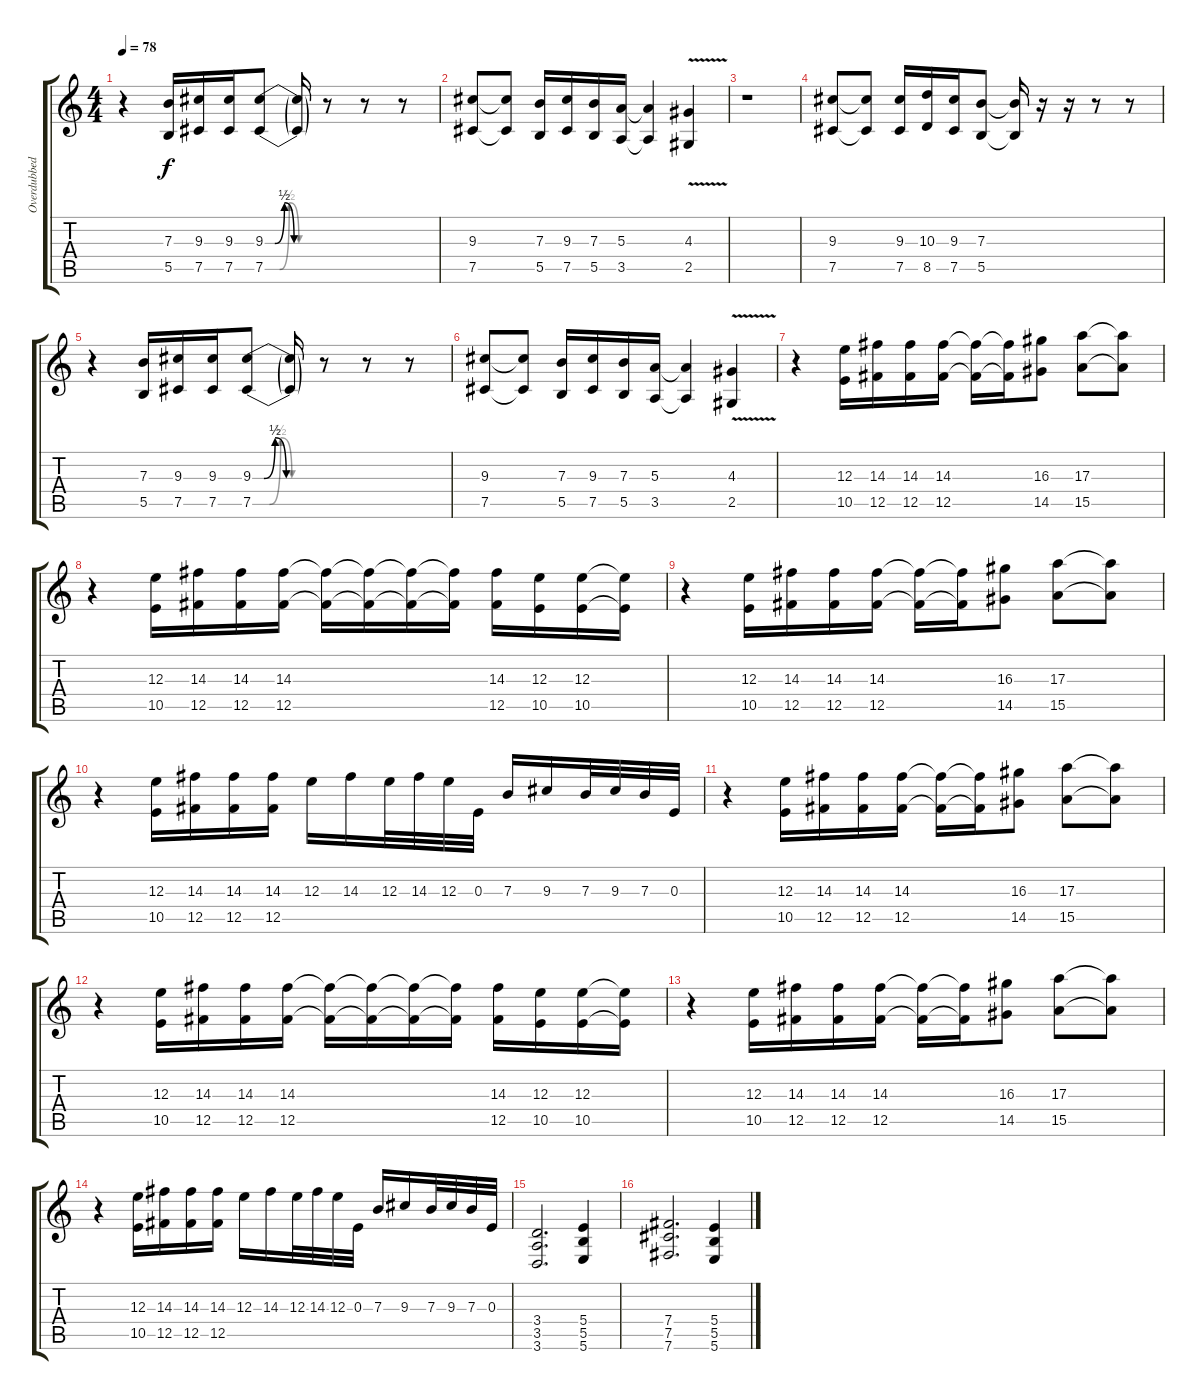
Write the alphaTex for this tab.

\track ("Overdubbed Left Guitar" "Overdubbed") {instrument distortionguitar}
\staff {score tabs}
\tuning (Db4 Ab3 E3 B2 Gb2 B1) {hide}
\ts (4 4)
\tempo 78
\clef g2
\ks c
r.4{dy f} (7.3 5.5).16 (9.3 7.5).16 (9.3 7.5).16 (9.3{be (custom 0 0 10 0 20 2 30 0 45 0 60 0)} 7.5{be (custom 0 0 15 0 25 2 35 0 60 0)}).8 (9.3{t} 7.5{t}).16 r.8 r.8 r.8 |
(9.3 7.5).8 (9.3{t} 7.5{t}).8 (7.3 5.5).16 (9.3 7.5).16 (7.3 5.5).16 (5.3 3.5).16 (5.3{t} 3.5{t}).4 (4.3 2.5{v}).4 |
r.1 |
(9.3 7.5).8 (9.3{t} 7.5{t}).8 (9.3 7.5).16 (10.3 8.5).16 (9.3 7.5).16 (7.3 5.5).8 (7.3{t} 5.5{t}).16 r.16 r.16 r.8 r.8 |
r.4 (7.3 5.5).16 (9.3 7.5).16 (9.3 7.5).16 (9.3{be (custom 0 0 10 0 20 2 30 0 45 0 60 0)} 7.5{be (custom 0 0 15 0 25 2 35 0 60 0)}).8 (9.3{t} 7.5{t}).16 r.8 r.8 r.8 |
(9.3 7.5).8 (9.3{t} 7.5{t}).8 (7.3 5.5).16 (9.3 7.5).16 (7.3 5.5).16 (5.3 3.5).16 (5.3{t} 3.5{t}).4 (4.3 2.5{v}).4 |
r.4 (12.3 10.5).16 (14.3 12.5).16 (14.3 12.5).16 (14.3 12.5).16 (14.3{t} 12.5{t}).16 (14.3{t} 12.5{t}).16 (16.3 14.5).8 (17.3 15.5).8 (17.3{t} 15.5{t}).8 |
r.4 (12.3 10.5).16 (14.3 12.5).16 (14.3 12.5).16 (14.3 12.5).16 (14.3{t} 12.5{t}).16 (14.3{t} 12.5{t}).16 (14.3{t} 12.5{t}).16 (14.3{t} 12.5{t}).16 (14.3 12.5).16 (12.3 10.5).16 (12.3 10.5).16 (12.3{t} 10.5{t}).16 |
r.4 (12.3 10.5).16 (14.3 12.5).16 (14.3 12.5).16 (14.3 12.5).16 (14.3{t} 12.5{t}).16 (14.3{t} 12.5{t}).16 (16.3 14.5).8 (17.3 15.5).8 (17.3{t} 15.5{t}).8 |
r.4 (12.3 10.5).16 (14.3 12.5).16 (14.3 12.5).16 (14.3 12.5).16 12.3.16 14.3.16 12.3.32 14.3.32 12.3.32 0.3.32 7.3.16 9.3.16 7.3.32 9.3.32 7.3.32 0.3.32 |
r.4 (12.3 10.5).16 (14.3 12.5).16 (14.3 12.5).16 (14.3 12.5).16 (14.3{t} 12.5{t}).16 (14.3{t} 12.5{t}).16 (16.3 14.5).8 (17.3 15.5).8 (17.3{t} 15.5{t}).8 |
r.4 (12.3 10.5).16 (14.3 12.5).16 (14.3 12.5).16 (14.3 12.5).16 (14.3{t} 12.5{t}).16 (14.3{t} 12.5{t}).16 (14.3{t} 12.5{t}).16 (14.3{t} 12.5{t}).16 (14.3 12.5).16 (12.3 10.5).16 (12.3 10.5).16 (12.3{t} 10.5{t}).16 |
r.4 (12.3 10.5).16 (14.3 12.5).16 (14.3 12.5).16 (14.3 12.5).16 (14.3{t} 12.5{t}).16 (14.3{t} 12.5{t}).16 (16.3 14.5).8 (17.3 15.5).8 (17.3{t} 15.5{t}).8 |
r.4 (12.3 10.5).16 (14.3 12.5).16 (14.3 12.5).16 (14.3 12.5).16 12.3.16 14.3.16 12.3.32 14.3.32 12.3.32 0.3.32 7.3.16 9.3.16 7.3.32 9.3.32 7.3.32 0.3.32 |
(3.4 3.5 3.6).2{d} (5.4 5.5 5.6).4 |
(7.4 7.5 7.6).2{d} (5.4 5.5 5.6).4
